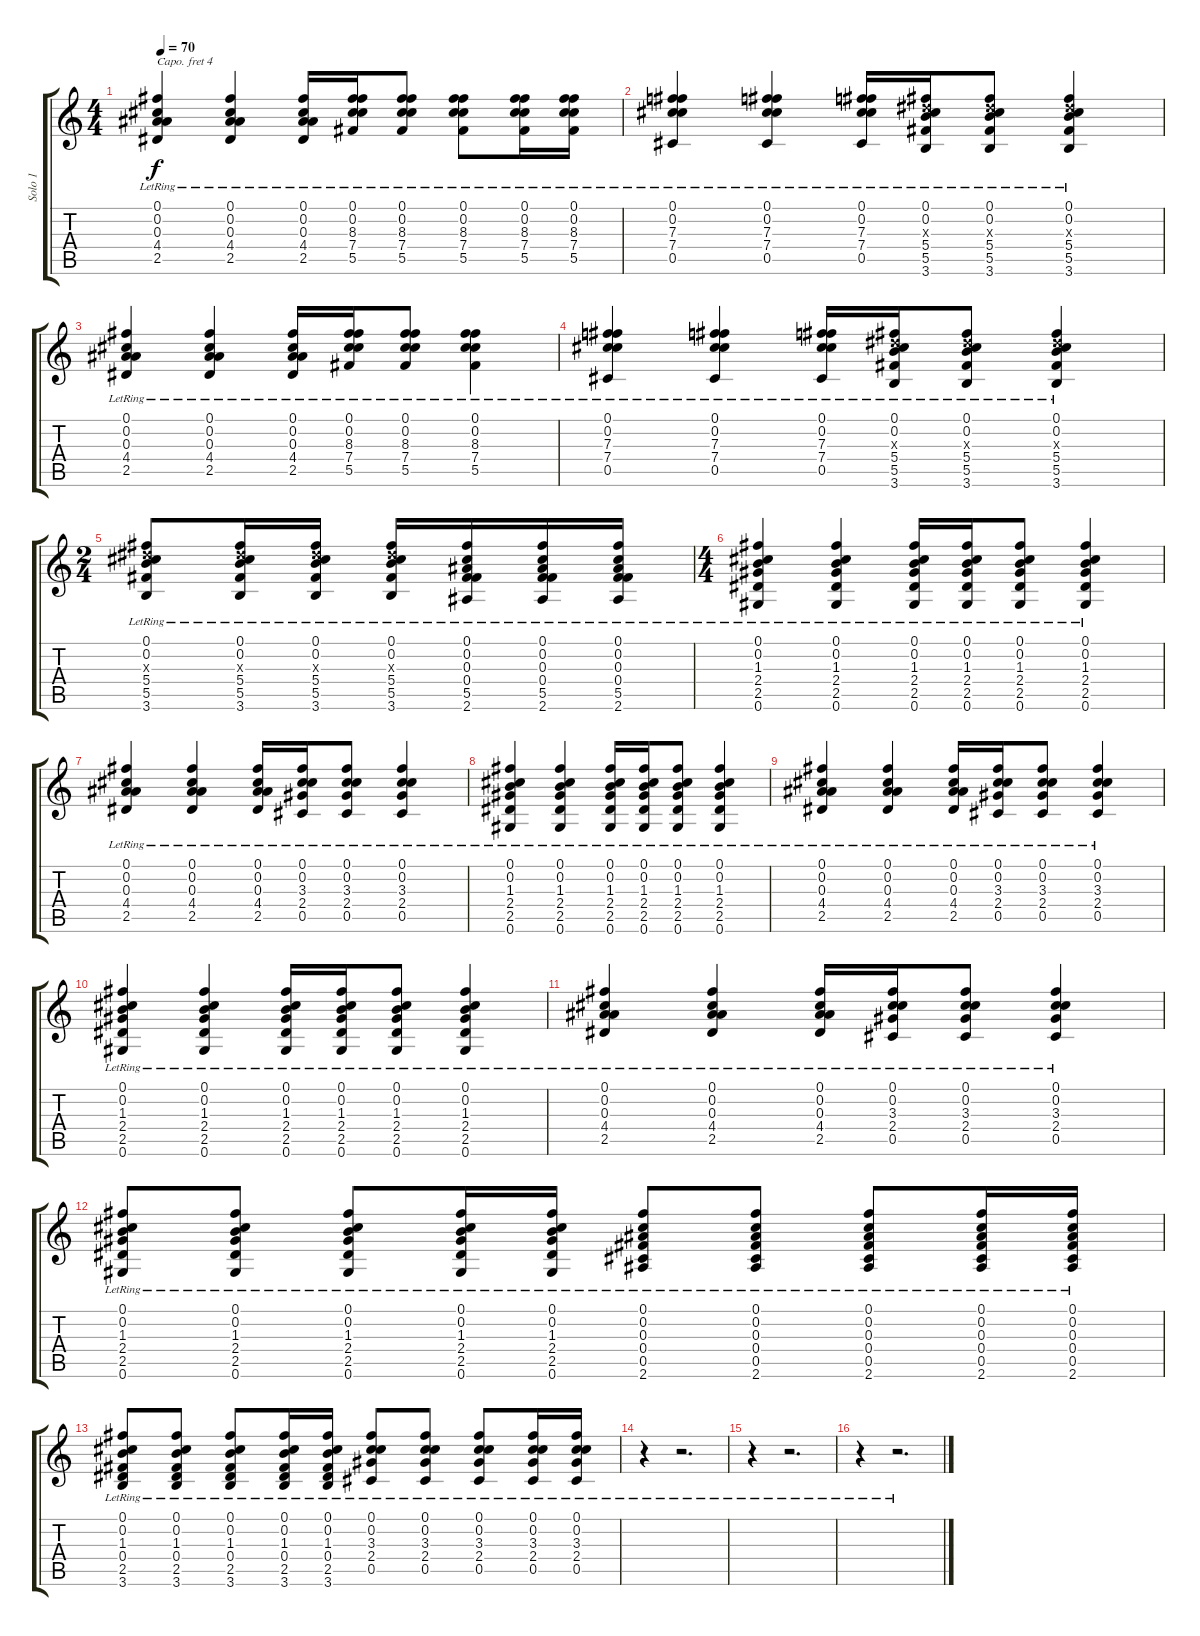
\track ("Solo 1" "Solo 1") {solo instrument acousticguitarsteel}
\staff {score tabs}
\capo 4
\tuning (D4 A3 Gb3 D3 A2 E2) {hide}
\ts (4 4)
\tempo 70
\clef g2
\ks c
(0.1{lr} 0.2{lr} 0.3{lr} 4.4{lr} 2.5{lr}).4{dy f} (0.1{lr} 0.2{lr} 0.3{lr} 4.4{lr} 2.5{lr}).4 (0.1{lr} 0.2{lr} 0.3{lr} 4.4{lr} 2.5{lr}).16 (0.1{lr} 0.2{lr} 8.3{lr} 7.4{lr} 5.5{lr}).16 (0.1{lr} 0.2{lr} 8.3{lr} 7.4{lr} 5.5{lr}).8 (0.1{lr} 0.2{lr} 8.3{lr} 7.4{lr} 5.5{lr}).8 (0.1{lr} 0.2{lr} 8.3{lr} 7.4{lr} 5.5{lr}).16 (0.1{lr} 0.2{lr} 8.3{lr} 7.4{lr} 5.5{lr}).16 |
(0.1{lr} 0.2{lr} 7.3{lr} 7.4{lr} 0.5{lr}).4 (0.1{lr} 0.2{lr} 7.3{lr} 7.4{lr} 0.5{lr}).4 (0.1{lr} 0.2{lr} 7.3{lr} 7.4{lr} 0.5{lr}).16 (0.1{lr} 0.2{lr} 5.3{x} 5.4{lr} 5.5{lr} 3.6{lr}).16 (0.1{lr} 0.2{lr} 5.3{x} 5.4{lr} 5.5{lr} 3.6{lr}).8 (0.1{lr} 0.2{lr} 5.3{x} 5.4{lr} 5.5{lr} 3.6{lr}).4 |
(0.1{lr} 0.2{lr} 0.3{lr} 4.4{lr} 2.5{lr}).4 (0.1{lr} 0.2{lr} 0.3{lr} 4.4{lr} 2.5{lr}).4 (0.1{lr} 0.2{lr} 0.3{lr} 4.4{lr} 2.5{lr}).16 (0.1{lr} 0.2{lr} 8.3{lr} 7.4{lr} 5.5{lr}).16 (0.1{lr} 0.2{lr} 8.3{lr} 7.4{lr} 5.5{lr}).8 (0.1{lr} 0.2{lr} 8.3{lr} 7.4{lr} 5.5{lr}).4 |
(0.1{lr} 0.2{lr} 7.3{lr} 7.4{lr} 0.5{lr}).4 (0.1{lr} 0.2{lr} 7.3{lr} 7.4{lr} 0.5{lr}).4 (0.1{lr} 0.2{lr} 7.3{lr} 7.4{lr} 0.5{lr}).16 (0.1{lr} 0.2{lr} 5.3{x} 5.4{lr} 5.5{lr} 3.6{lr}).16 (0.1{lr} 0.2{lr} 5.3{x} 5.4{lr} 5.5{lr} 3.6{lr}).8 (0.1{lr} 0.2{lr} 5.3{x} 5.4{lr} 5.5{lr} 3.6{lr}).4 |
\ts (2 4)
(0.1{lr} 0.2{lr} 5.3{x} 5.4{lr} 5.5{lr} 3.6{lr}).8 (0.1{lr} 0.2{lr} 5.3{x} 5.4{lr} 5.5{lr} 3.6{lr}).16 (0.1{lr} 0.2{lr} 5.3{x} 5.4{lr} 5.5{lr} 3.6{lr}).16 (0.1{lr} 0.2{lr} 5.3{x} 5.4{lr} 5.5{lr} 3.6{lr}).16 (0.1{lr} 0.2{lr} 0.3{lr} 0.4{lr} 5.5{lr} 2.6{lr}).16 (0.1{lr} 0.2{lr} 0.3{lr} 0.4{lr} 5.5{lr} 2.6{lr}).16 (0.1{lr} 0.2{lr} 0.3{lr} 0.4{lr} 5.5{lr} 2.6{lr}).16 |
\ts (4 4)
(0.1{lr} 0.2{lr} 1.3{lr} 2.4{lr} 2.5{lr} 0.6{lr}).4 (0.1{lr} 0.2{lr} 1.3{lr} 2.4{lr} 2.5{lr} 0.6{lr}).4 (0.1{lr} 0.2{lr} 1.3{lr} 2.4{lr} 2.5{lr} 0.6{lr}).16 (0.1{lr} 0.2{lr} 1.3{lr} 2.4{lr} 2.5{lr} 0.6{lr}).16 (0.1{lr} 0.2{lr} 1.3{lr} 2.4{lr} 2.5{lr} 0.6{lr}).8 (0.1{lr} 0.2{lr} 1.3{lr} 2.4{lr} 2.5{lr} 0.6{lr}).4 |
(0.1{lr} 0.2{lr} 0.3{lr} 4.4{lr} 2.5{lr}).4 (0.1{lr} 0.2{lr} 0.3{lr} 4.4{lr} 2.5{lr}).4 (0.1{lr} 0.2{lr} 0.3{lr} 4.4{lr} 2.5{lr}).16 (0.1{lr} 0.2{lr} 3.3{lr} 2.4{lr} 0.5{lr}).16 (0.1{lr} 0.2{lr} 3.3{lr} 2.4{lr} 0.5{lr}).8 (0.1{lr} 0.2{lr} 3.3{lr} 2.4{lr} 0.5{lr}).4 |
(0.1{lr} 0.2{lr} 1.3{lr} 2.4{lr} 2.5{lr} 0.6{lr}).4 (0.1{lr} 0.2{lr} 1.3{lr} 2.4{lr} 2.5{lr} 0.6{lr}).4 (0.1{lr} 0.2{lr} 1.3{lr} 2.4{lr} 2.5{lr} 0.6{lr}).16 (0.1{lr} 0.2{lr} 1.3{lr} 2.4{lr} 2.5{lr} 0.6{lr}).16 (0.1{lr} 0.2{lr} 1.3{lr} 2.4{lr} 2.5{lr} 0.6{lr}).8 (0.1{lr} 0.2{lr} 1.3{lr} 2.4{lr} 2.5{lr} 0.6{lr}).4 |
(0.1{lr} 0.2{lr} 0.3{lr} 4.4{lr} 2.5{lr}).4 (0.1{lr} 0.2{lr} 0.3{lr} 4.4{lr} 2.5{lr}).4 (0.1{lr} 0.2{lr} 0.3{lr} 4.4{lr} 2.5{lr}).16 (0.1{lr} 0.2{lr} 3.3{lr} 2.4{lr} 0.5{lr}).16 (0.1{lr} 0.2{lr} 3.3{lr} 2.4{lr} 0.5{lr}).8 (0.1{lr} 0.2{lr} 3.3{lr} 2.4{lr} 0.5{lr}).4 |
(0.1{lr} 0.2{lr} 1.3{lr} 2.4{lr} 2.5{lr} 0.6{lr}).4 (0.1{lr} 0.2{lr} 1.3{lr} 2.4{lr} 2.5{lr} 0.6{lr}).4 (0.1{lr} 0.2{lr} 1.3{lr} 2.4{lr} 2.5{lr} 0.6{lr}).16 (0.1{lr} 0.2{lr} 1.3{lr} 2.4{lr} 2.5{lr} 0.6{lr}).16 (0.1{lr} 0.2{lr} 1.3{lr} 2.4{lr} 2.5{lr} 0.6{lr}).8 (0.1{lr} 0.2{lr} 1.3{lr} 2.4{lr} 2.5{lr} 0.6{lr}).4 |
(0.1{lr} 0.2{lr} 0.3{lr} 4.4{lr} 2.5{lr}).4 (0.1{lr} 0.2{lr} 0.3{lr} 4.4{lr} 2.5{lr}).4 (0.1{lr} 0.2{lr} 0.3{lr} 4.4{lr} 2.5{lr}).16 (0.1{lr} 0.2{lr} 3.3{lr} 2.4{lr} 0.5{lr}).16 (0.1{lr} 0.2{lr} 3.3{lr} 2.4{lr} 0.5{lr}).8 (0.1{lr} 0.2{lr} 3.3{lr} 2.4{lr} 0.5{lr}).4 |
(0.1{lr} 0.2{lr} 1.3{lr} 2.4{lr} 2.5{lr} 0.6{lr}).8 (0.1{lr} 0.2{lr} 1.3{lr} 2.4{lr} 2.5{lr} 0.6{lr}).8 (0.1{lr} 0.2{lr} 1.3{lr} 2.4{lr} 2.5{lr} 0.6{lr}).8 (0.1{lr} 0.2{lr} 1.3{lr} 2.4{lr} 2.5{lr} 0.6{lr}).16 (0.1{lr} 0.2{lr} 1.3{lr} 2.4{lr} 2.5{lr} 0.6{lr}).16 (0.1{lr} 0.2{lr} 0.3{lr} 0.4{lr} 0.5{lr} 2.6{lr}).8 (0.1{lr} 0.2{lr} 0.3{lr} 0.4{lr} 0.5{lr} 2.6{lr}).8 (0.1{lr} 0.2{lr} 0.3{lr} 0.4{lr} 0.5{lr} 2.6{lr}).8 (0.1{lr} 0.2{lr} 0.3{lr} 0.4{lr} 0.5{lr} 2.6{lr}).16 (0.1{lr} 0.2{lr} 0.3{lr} 0.4{lr} 0.5{lr} 2.6{lr}).16 |
(0.1{lr} 0.2{lr} 1.3{lr} 0.4{lr} 2.5{lr} 3.6{lr}).8 (0.1{lr} 0.2{lr} 1.3{lr} 0.4{lr} 2.5{lr} 3.6{lr}).8 (0.1{lr} 0.2{lr} 1.3{lr} 0.4{lr} 2.5{lr} 3.6{lr}).8 (0.1{lr} 0.2{lr} 1.3{lr} 0.4{lr} 2.5{lr} 3.6{lr}).16 (0.1{lr} 0.2{lr} 1.3{lr} 0.4{lr} 2.5{lr} 3.6{lr}).16 (0.1{lr} 0.2{lr} 3.3{lr} 2.4{lr} 0.5{lr}).8 (0.1{lr} 0.2{lr} 3.3{lr} 2.4{lr} 0.5{lr}).8 (0.1{lr} 0.2{lr} 3.3{lr} 2.4{lr} 0.5{lr}).8 (0.1{lr} 0.2{lr} 3.3{lr} 2.4{lr} 0.5{lr}).16 (0.1{lr} 0.2{lr} 3.3{lr} 2.4{lr} 0.5{lr}).16 |
r.4 r.2{d} |
r.4 r.2{d} |
r.4 r.2{d}
